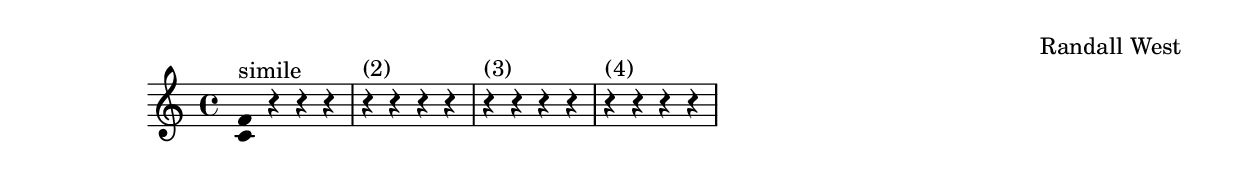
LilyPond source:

\version "2.19.82"
\language "english"

\header {
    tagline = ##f
    composer = \markup { "Randall West" }
}

\layout {}

\paper {}

\score {
    {
        \once \hide Stem
        <c' f'>4
        ^ \markup { simile }
        r4
        r4
        r4
        r4
        ^ \markup { (2) }
        r4
        r4
        r4
        r4
        ^ \markup { (3) }
        r4
        r4
        r4
        r4
        ^ \markup { (4) }
        r4
        r4
        r4
    }
}